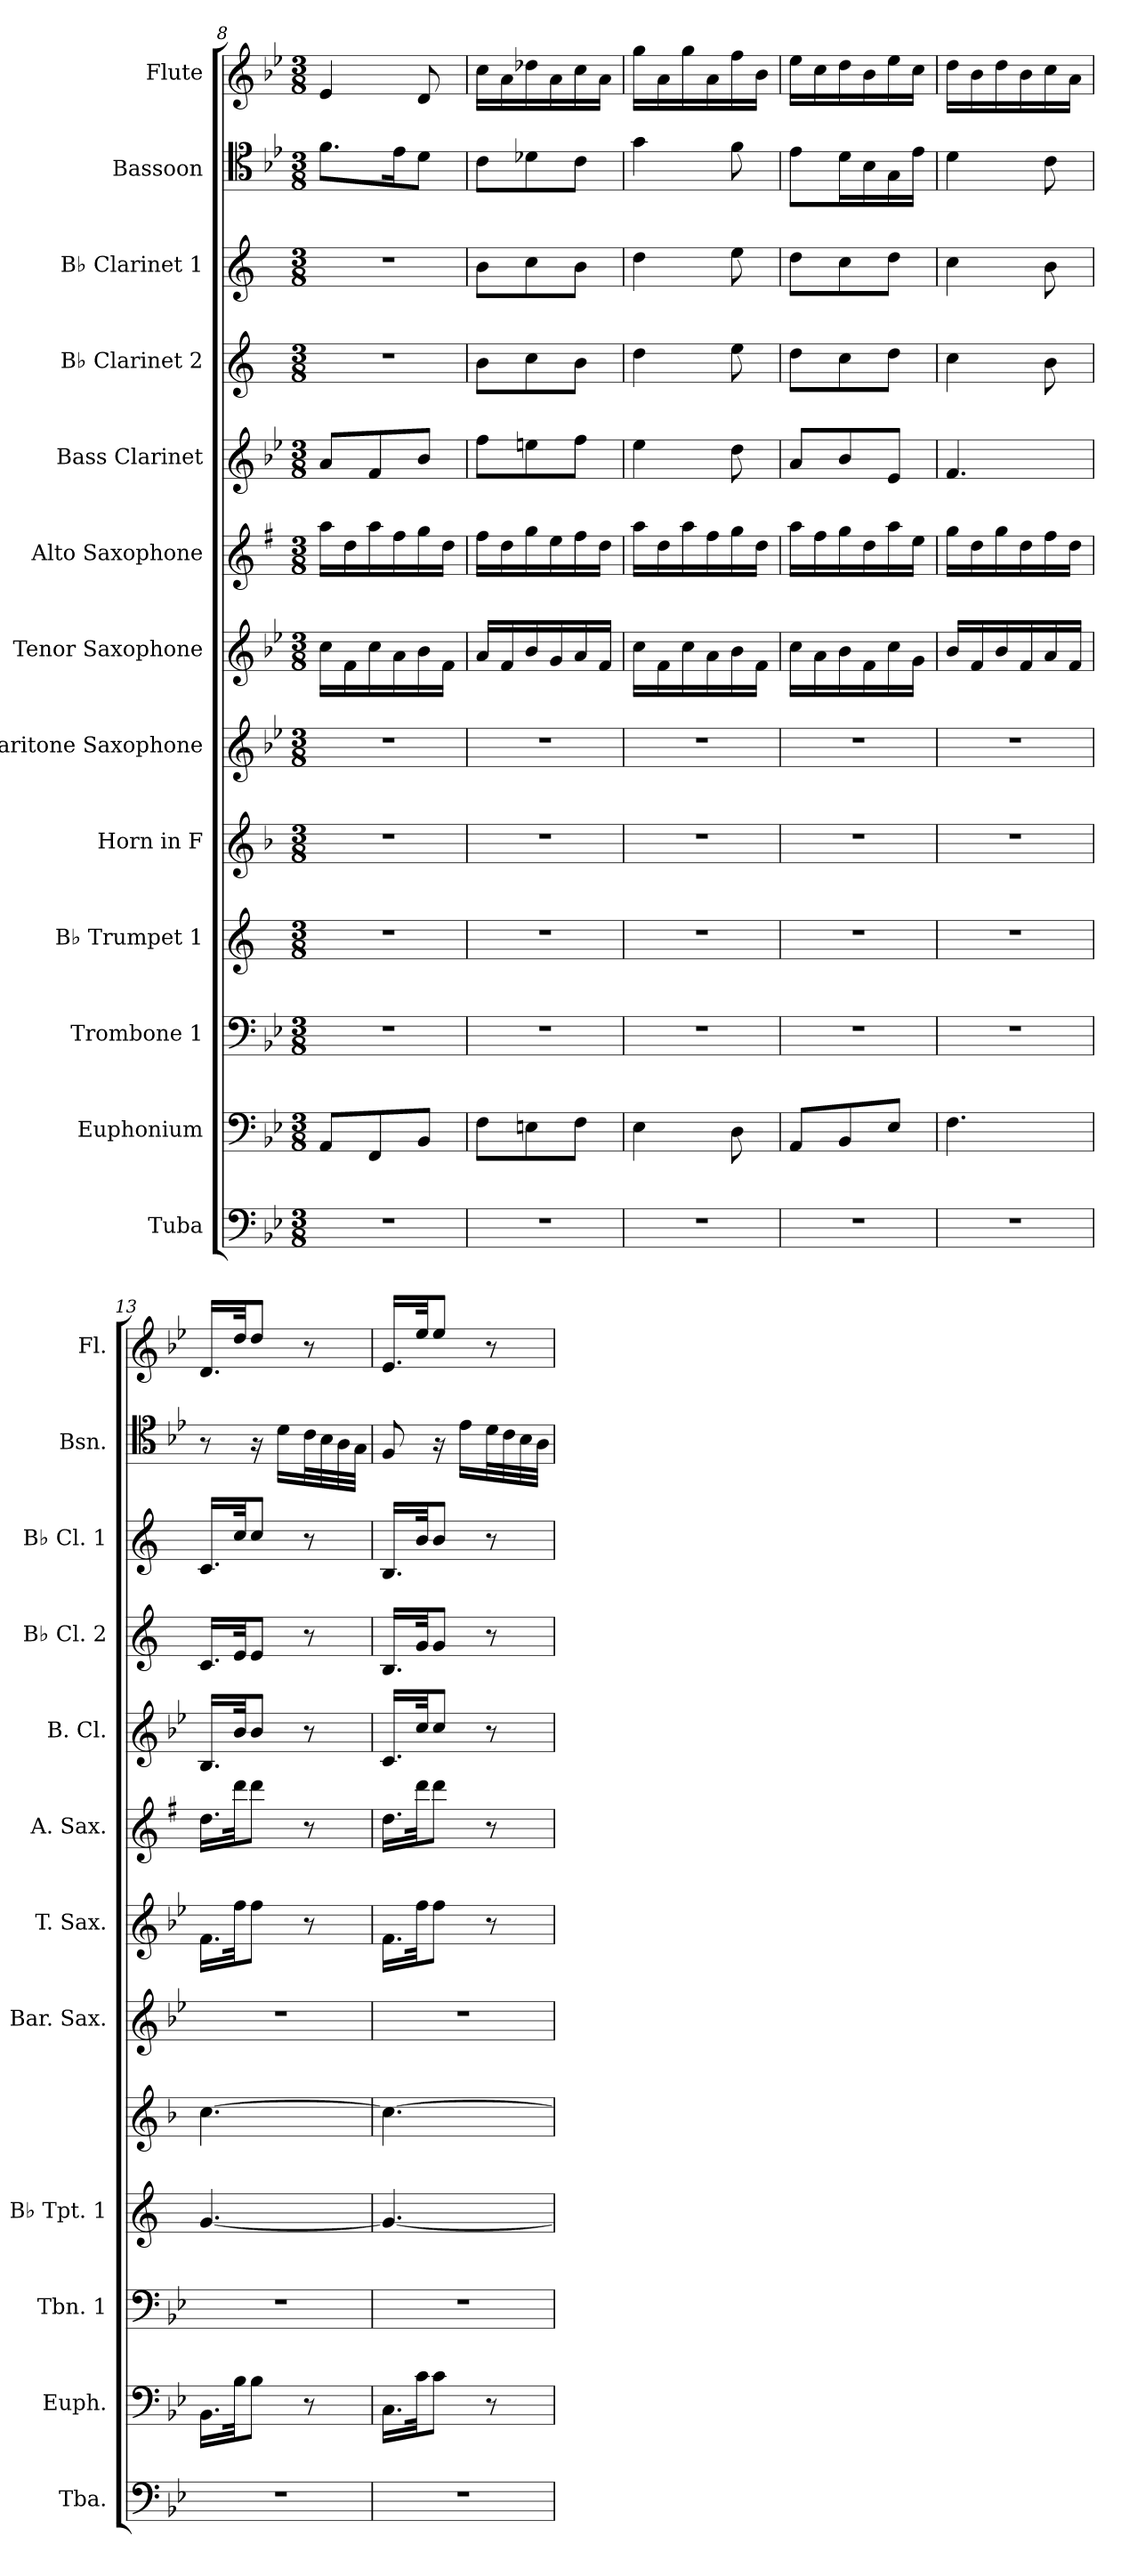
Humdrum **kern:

**kern	**kern	**kern	**kern	**kern	**kern	**kern	**kern	**kern	**kern	**kern	**kern	**kern
*part13	*part12	*part11	*part10	*part9	*part8	*part7	*part6	*part5	*part4	*part3	*part2	*part1
*staff13	*staff12	*staff11	*staff10	*staff9	*staff8	*staff7	*staff6	*staff5	*staff4	*staff3	*staff2	*staff1
*I"Tuba	*I"Euphonium	*I"Trombone 1	*I"B♭ Trumpet 1	*I"Horn in F	*I"Baritone Saxophone	*I"Tenor Saxophone	*I"Alto Saxophone	*I"Bass Clarinet	*I"B♭ Clarinet 2	*I"B♭ Clarinet 1	*I"Bassoon	*I"Flute
*I'Tba.	*I'Euph.	*I'Tbn. 1	*I'B♭ Tpt. 1	*	*I'Bar. Sax.	*I'T. Sax.	*I'A. Sax.	*I'B. Cl.	*I'B♭ Cl. 2	*I'B♭ Cl. 1	*I'Bsn.	*I'Fl.
*clefF4	*clefF4	*clefF4	*clefG2	*clefG2	*clefG2	*clefG2	*clefG2	*clefG2	*clefG2	*clefG2	*clefC4	*clefG2
*	*	*	*ITrd1c2	*ITrd4c7	*ITrd12c21	*ITrd8c14	*ITrd5c9	*ITrd8c14	*ITrd1c2	*ITrd1c2	*	*
*k[b-e-]	*k[b-e-]	*k[b-e-]	*k[b-e-]	*k[b-e-]	*k[b-e-]	*k[b-e-]	*k[b-e-]	*k[b-e-]	*k[b-e-]	*k[b-e-]	*k[b-e-]	*k[b-e-]
*M3/8	*M3/8	*M3/8	*M3/8	*M3/8	*M3/8	*M3/8	*M3/8	*M3/8	*M3/8	*M3/8	*M3/8	*M3/8
=8	=8	=8	=8	=8	=8	=8	=8	=8	=8	=8	=8	=8
4.r	8AA/L	4.r	4.r	4.r	4.r	16c\LL	16cc\LL	8A/L	4.r	4.r	8.f\L	4e-/
.	.	.	.	.	.	16F\	16f\	.	.	.	.	.
.	8FF/	.	.	.	.	16c\	16cc\	8F/	.	.	.	.
.	.	.	.	.	.	16A\	16a\	.	.	.	16e-\K	.
.	8BB-/J	.	.	.	.	16B-\	16b-\	8B-/J	.	.	8d\J	8d/
.	.	.	.	.	.	16F\JJ	16f\JJ	.	.	.	.	.
=9	=9	=9	=9	=9	=9	=9	=9	=9	=9	=9	=9	=9
4.r	8F\L	4.r	4.r	4.r	4.r	16A/LL	16a\LL	8f\L	8a\L	8a\L	8c\L	16cc\LL
.	.	.	.	.	.	16F/	16f\	.	.	.	.	16a\
.	8En\	.	.	.	.	16B-/	16b-\	8en\	8b-\	8b-\	8d-X\	16dd-X\
.	.	.	.	.	.	16G/	16g\	.	.	.	.	16a\
.	8F\J	.	.	.	.	16A/	16a\	8f\J	8a\J	8a\J	8c\J	16cc\
.	.	.	.	.	.	16F/JJ	16f\JJ	.	.	.	.	16a\JJ
=10	=10	=10	=10	=10	=10	=10	=10	=10	=10	=10	=10	=10
4.r	4E-\	4.r	4.r	4.r	4.r	16c\LL	16cc\LL	4e-\	4cc\	4cc\	4g\	16gg\LL
.	.	.	.	.	.	16F\	16f\	.	.	.	.	16a\
.	.	.	.	.	.	16c\	16cc\	.	.	.	.	16gg\
.	.	.	.	.	.	16A\	16a\	.	.	.	.	16a\
.	8D\	.	.	.	.	16B-\	16b-\	8d\	8dd\	8dd\	8f\	16ff\
.	.	.	.	.	.	16F\JJ	16f\JJ	.	.	.	.	16b-\JJ
=11	=11	=11	=11	=11	=11	=11	=11	=11	=11	=11	=11	=11
4.r	8AA/L	4.r	4.r	4.r	4.r	16c\LL	16cc\LL	8A/L	8cc\L	8cc\L	8e-\L	16ee-\LL
.	.	.	.	.	.	16A\	16a\	.	.	.	.	16cc\
.	8BB-/	.	.	.	.	16B-\	16b-\	8B-/	8b-\	8b-\	16d\L	16dd\
.	.	.	.	.	.	16F\	16f\	.	.	.	16B-\	16b-\
.	8E-/J	.	.	.	.	16c\	16cc\	8E-/J	8cc\J	8cc\J	16G\	16ee-\
.	.	.	.	.	.	16G\JJ	16g\JJ	.	.	.	16e-\JJ	16cc\JJ
!!LO:PB:g=z
=12	=12	=12	=12	=12	=12	=12	=12	=12	=12	=12	=12	=12
4.r	4.F\	4.r	4.r	4.r	4.r	16B-/LL	16b-\LL	4.F/	4b-\	4b-\	4d\	16dd\LL
.	.	.	.	.	.	16F/	16f\	.	.	.	.	16b-\
.	.	.	.	.	.	16B-/	16b-\	.	.	.	.	16dd\
.	.	.	.	.	.	16F/	16f\	.	.	.	.	16b-\
.	.	.	.	.	.	16A/	16a\	.	8a\	8a\	8c\	16cc\
.	.	.	.	.	.	16F/JJ	16f\JJ	.	.	.	.	16a\JJ
=13	=13	=13	=13	=13	=13	=13	=13	=13	=13	=13	=13	=13
4.r	16.BB-\LL	4.r	[4.f/	[4.f\	4.r	16.F\LL	16.f\LL	16.BB-/LL	16.B-/LL	16.B-/LL	8r	16.d/LL
.	32B-\JK	.	.	.	.	32f\JK	32ff\JK	32B-/JK	32d/JK	32b-/JK	.	32dd/JK
.	8B-\J	.	.	.	.	8f\J	8ff\J	8B-/J	8d/J	8b-/J	16r	8dd/J
.	.	.	.	.	.	.	.	.	.	.	16d\LL	.
.	8r	.	.	.	.	8r	8r	8r	8r	8r	32c\L	8r
.	.	.	.	.	.	.	.	.	.	.	32B-\	.
.	.	.	.	.	.	.	.	.	.	.	32A\	.
.	.	.	.	.	.	.	.	.	.	.	32G\JJJ	.
=14	=14	=14	=14	=14	=14	=14	=14	=14	=14	=14	=14	=14
4.r	16.C\LL	4.r	4.f/_	4.f\_	4.r	16.F\LL	16.f\LL	16.C/LL	16.A/LL	16.A/LL	8F/	16.e-/LL
.	32c\JK	.	.	.	.	32f\JK	32ff\JK	32c/JK	32f/JK	32a/JK	.	32ee-/JK
.	8c\J	.	.	.	.	8f\J	8ff\J	8c/J	8f/J	8a/J	16r	8ee-/J
.	.	.	.	.	.	.	.	.	.	.	16e-\LL	.
.	8r	.	.	.	.	8r	8r	8r	8r	8r	32d\L	8r
.	.	.	.	.	.	.	.	.	.	.	32c\	.
.	.	.	.	.	.	.	.	.	.	.	32B-\	.
.	.	.	.	.	.	.	.	.	.	.	32A\JJJ	.
=	=	=	=	=	=	=	=	=	=	=	=	=
*-	*-	*-	*-	*-	*-	*-	*-	*-	*-	*-	*-	*-
